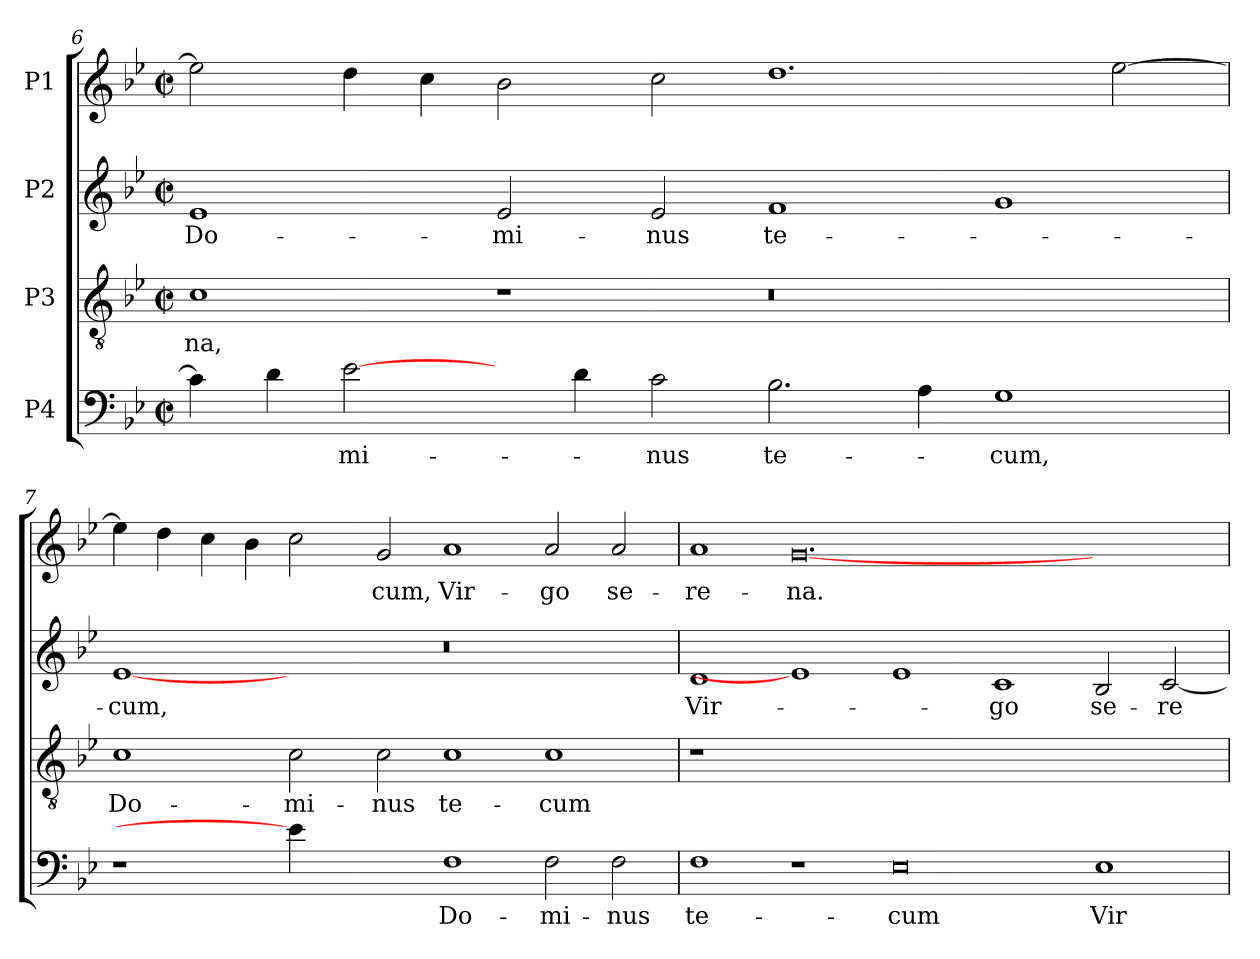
**kern	**text	**kern	**text	**kern	**text	**kern	**text
*part4	*part4	*part3	*part3	*part2	*part2	*part1	*part1
*staff4	*staff4	*staff3	*staff3	*staff2	*staff2	*staff1	*staff1
*I"P4	*	*I"P3	*	*I"P2	*	*I"P1	*
*clefF4	*	*clefGv2	*	*clefG2	*	*clefG2	*
*	*	*ITrd7c12	*	*	*	*	*
*k[b-e-]	*	*k[b-e-]	*	*k[b-e-]	*	*k[b-e-]	*
*B-:	*	*B-:	*	*B-:	*	*B-:	*
*M2/2	*	*M2/2	*	*M2/2	*	*M2/2	*
*met(c|)	*	*met(c|)	*	*met(c|)	*	*met(c|)	*
=6	=6	=6	=6	=6	=6	=6	=6
!	!	!	!LO:LY:b:color=#000000	!	!	!	!
!	!	!	!	!	!LO:LY:b:color=#000000	!	!
4ci\]	.	1Ci	-na,	1e-i	Do-	2ee-i\]	.
4di\	.	.	.	.	.	.	.
!	!LO:LY:b:color=#000000	!	!	!	!	!	!
[2e-i\	-mi-	.	.	.	.	4ddi\	.
.	.	.	.	.	.	4cci\	.
!	!	!	!	!	!LO:LY:b:color=#000000	!	!
4ryy	.	1r	.	2e-i/	-mi-	2b-i\	.
4di\	.	.	.	.	.	.	.
!	!LO:LY:b:color=#000000	!	!	!	!	!	!
!	!	!	!	!	!LO:LY:b:color=#000000	!	!
2ci\	-nus	.	.	2e-i/	-nus	2cci\	.
!	!LO:LY:b:color=#000000	!	!	!	!	!	!
!	!	!	!	!	!LO:LY:b:color=#000000	!	!
2.B-i\	te-	0r	.	1fi	te-	1.ddi	.
4Ai\	.	.	.	.	.	.	.
!	!LO:LY:b:color=#000000	!	!	!	!	!	!
1Gi	-cum,	.	.	1gi	.	.	.
.	.	.	.	.	.	[>2ee-i\	.
!!LO:LB:g=z
=7	=7	=7	=7	=7	=7	=7	=7
!	!	!	!LO:LY:b:color=#000000	!	!	!	!
!	!	!	!	!	!LO:LY:b:color=#000000	!	!
1r	.	1Ci	Do-	[1e-i	-cum,	4ee-i\]	.
.	.	.	.	.	.	4ddi\	.
.	.	.	.	.	.	4cci\	.
.	.	.	.	.	.	4b-i\	.
!	!	!	!LO:LY:b:color=#000000	!	!	!	!
4e-i\]	.	2Ci\	-mi-	1ryy	.	2cci\	.
2.ryy	.	.	.	.	.	.	.
!	!	!	!LO:LY:b:color=#000000	!	!	!	!
!	!	!	!	!	!	!	!LO:LY:b:color=#000000
.	.	2Ci\	-nus	.	.	2gi/	-cum,
!	!LO:LY:b:color=#000000	!	!	!	!	!	!
!	!	!	!LO:LY:b:color=#000000	!	!	!	!
!	!	!	!	!	!	!	!LO:LY:b:color=#000000
1Fi	Do-	1Ci	te-	0r	.	1ai	Vir-
!	!LO:LY:b:color=#000000	!	!	!	!	!	!
!	!	!	!LO:LY:b:color=#000000	!	!	!	!
!	!	!	!	!	!	!	!LO:LY:b:color=#000000
2Fi\	-mi-	1Ci	-cum	.	.	2ai/	-go
!	!LO:LY:b:color=#000000	!	!	!	!	!	!
!	!	!	!	!	!	!	!LO:LY:b:color=#000000
2Fi\	-nus	.	.	.	.	2ai/	se-
=8	=8	=8	=8	=8	=8	=8	=8
!	!LO:LY:b:color=#000000	!LO:N:vis=1	!	!	!	!	!
!	!	!	!	!	!LO:LY:b:color=#000000	!	!
!	!	!	!	!	!	!	!LO:LY:b:color=#000000
1Fi	te-	1r	.	1di	Vir-	1ai	-re-
!	!	!	!	!	!	!	!LO:LY:b:color=#000000
1r	.	00ryy	.	1e-i]	.	[<0.gi	-na.
!	!LO:LY:b:color=#000000	!	!	!	!	!	!
0E-i	-cum	.	.	1e-i	.	.	.
!	!	!	!	!	!LO:LY:b:color=#000000	!	!
.	.	.	.	1ci	-go	.	.
!	!LO:LY:b:color=#000000	!	!	!	!	!	!
!	!	!	!	!	!LO:LY:b:color=#000000	!	!
1E-i	Vir-	.	.	2B-i/	se-	1ryy	.
!	!	!	!	!	!LO:LY:b:color=#000000	!	!
.	.	.	.	[<2ci/	-re-	.	.
=	=	=	=	=	=	=	=
*-	*-	*-	*-	*-	*-	*-	*-
